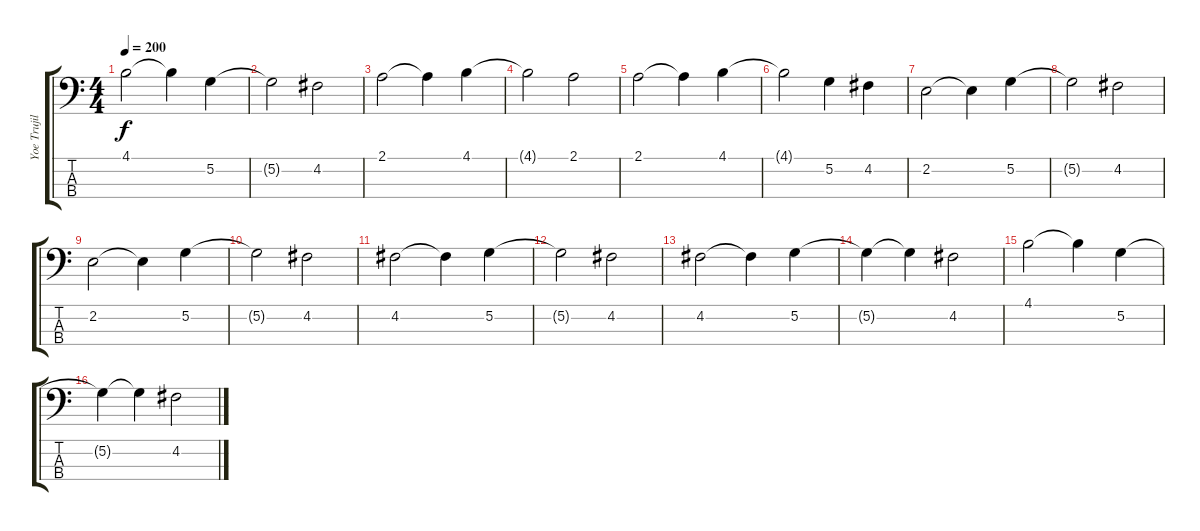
\track ("Yoe Trujilo" "Yoe Trujil") {instrument electricbasspick}
\staff {score tabs}
\tuning (G2 D2 A1 E1) {hide}
\ts (4 4)
\tempo 200
\clef f4
\ks c
4.1.2{dy f} 4.1{t}.4 5.2.4 |
5.2{t}.2 4.2.2 |
2.1.2 2.1{t}.4 4.1.4 |
4.1{t}.2 2.1.2 |
2.1.2 2.1{t}.4 4.1.4 |
4.1{t}.2 5.2.4 4.2.4 |
2.2.2 2.2{t}.4 5.2.4 |
5.2{t}.2 4.2.2 |
2.2.2 2.2{t}.4 5.2.4 |
5.2{t}.2 4.2.2 |
4.2.2 4.2{t}.4 5.2.4 |
5.2{t}.2 4.2.2 |
4.2.2 4.2{t}.4 5.2.4 |
5.2{t}.4 5.2{t}.4 4.2.2 |
4.1.2 4.1{t}.4 5.2.4 |
5.2{t}.4 5.2{t}.4 4.2.2
